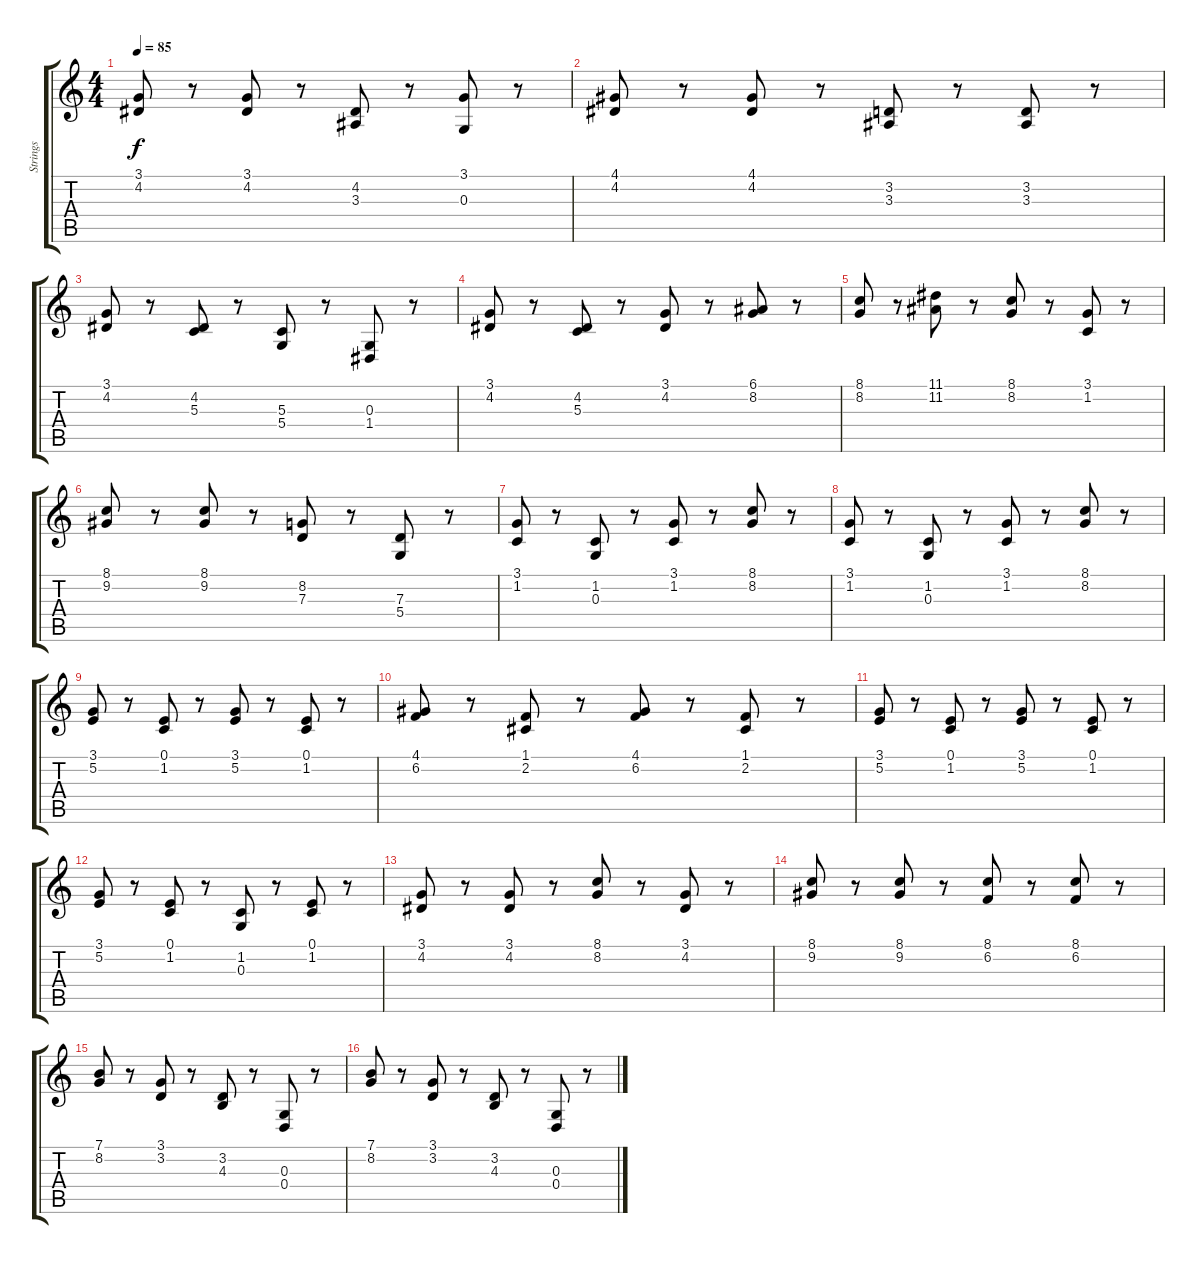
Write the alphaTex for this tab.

\track ("Strings" "Strings") {instrument stringensemble1}
\staff {score tabs}
\tuning (E4 B3 G3 D3 A2 E2) {hide}
\ts (4 4)
\tempo 85
\clef g2
\ks c
(3.1 4.2).8{dy f} r.8 (3.1 4.2).8 r.8 (4.2 3.3).8 r.8 (3.1 0.3).8 r.8 |
(4.1 4.2).8 r.8 (4.1 4.2).8 r.8 (3.2 3.3).8 r.8 (3.2 3.3).8 r.8 |
(3.1 4.2).8 r.8 (4.2 5.3).8 r.8 (5.3 5.4).8 r.8 (0.3 1.4).8 r.8 |
(3.1 4.2).8 r.8 (4.2 5.3).8 r.8 (3.1 4.2).8 r.8 (6.1 8.2).8 r.8 |
(8.1 8.2).8 r.8 (11.1 11.2).8 r.8 (8.1 8.2).8 r.8 (3.1 1.2).8 r.8 |
(8.1 9.2).8 r.8 (8.1 9.2).8 r.8 (8.2 7.3).8 r.8 (7.3 5.4).8 r.8 |
(3.1 1.2).8 r.8 (1.2 0.3).8 r.8 (3.1 1.2).8 r.8 (8.1 8.2).8 r.8 |
(3.1 1.2).8 r.8 (1.2 0.3).8 r.8 (3.1 1.2).8 r.8 (8.1 8.2).8 r.8 |
(3.1 5.2).8 r.8 (0.1 1.2).8 r.8 (3.1 5.2).8 r.8 (0.1 1.2).8 r.8 |
(4.1 6.2).8 r.8 (1.1 2.2).8 r.8 (4.1 6.2).8 r.8 (1.1 2.2).8 r.8 |
(3.1 5.2).8 r.8 (0.1 1.2).8 r.8 (3.1 5.2).8 r.8 (0.1 1.2).8 r.8 |
(3.1 5.2).8 r.8 (0.1 1.2).8 r.8 (1.2 0.3).8 r.8 (0.1 1.2).8 r.8 |
(3.1 4.2).8 r.8 (3.1 4.2).8 r.8 (8.1 8.2).8 r.8 (3.1 4.2).8 r.8 |
(8.1 9.2).8 r.8 (8.1 9.2).8 r.8 (8.1 6.2).8 r.8 (8.1 6.2).8 r.8 |
(7.1 8.2).8 r.8 (3.1 3.2).8 r.8 (3.2 4.3).8 r.8 (0.3 0.4).8 r.8 |
(7.1 8.2).8 r.8 (3.1 3.2).8 r.8 (3.2 4.3).8 r.8 (0.3 0.4).8 r.8
